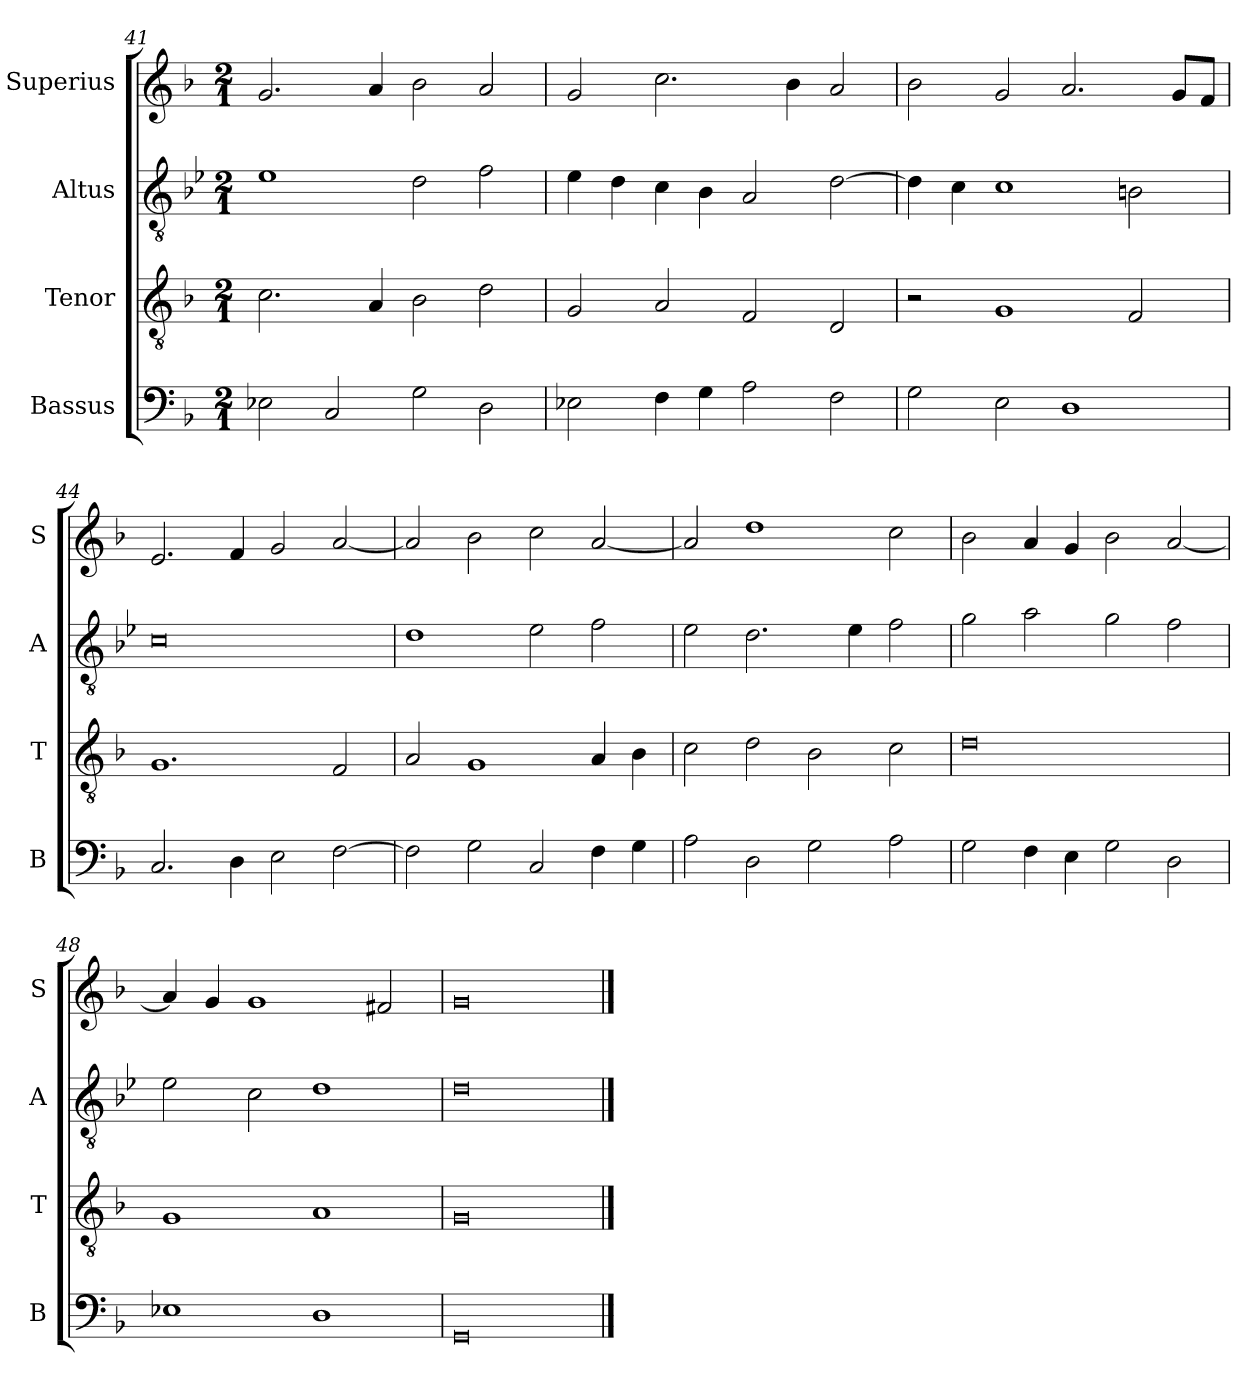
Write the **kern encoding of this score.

**kern	**kern	**kern	**kern
*part4	*part3	*part2	*part1
*staff4	*staff3	*staff2	*staff1
*I"Bassus	*I"Tenor	*I"Altus	*I"Superius
*I'B	*I'T	*I'A	*I'S
*clefF4	*clefGv2	*clefGv2	*clefG2
*k[b-]	*k[b-]	*k[b-e-]	*k[b-]
*M2/1	*M2/1	*M2/1	*M2/1
=41	=41	=41	=41
2E-X	2.c	1e-	2.g
2C	.	.	.
.	4A	.	4a
2G	2B-	2d	2b-
2D	2d	2f	2a
=42	=42	=42	=42
2E-X	2G	4e-	2g
.	.	4d	.
4F	2A	4c	2.cc
4G	.	4B-	.
2A	2F	2A	.
.	.	.	4b-
2F	2D	[2d	2a
=43	=43	=43	=43
2G	2r	4d]	2b-
.	.	4c	.
2E	1G	1c	2g
1D	.	.	2.a
.	2F	2Bn	.
.	.	.	8gL
.	.	.	8fJ
=44	=44	=44	=44
2.C	1.G	0c	2.e
4D	.	.	4f
2E	.	.	2g
[2F	2F	.	[2a
=45	=45	=45	=45
2F]	2A	1d	2a]
2G	1G	.	2b-
2C	.	2e-	2cc
4F	4A	2f	[2a
4G	4B-	.	.
=46	=46	=46	=46
2A	2c	2e-	2a]
2D	2d	2.d	1dd
2G	2B-	.	.
.	.	4e-	.
2A	2c	2f	2cc
=47	=47	=47	=47
2G	0d	2g	2b-
4F	.	2a	4a
4E	.	.	4g
2G	.	2g	2b-
2D	.	2f	[2a
=48	=48	=48	=48
1E-X	1G	2e-	4a]
.	.	.	4g
.	.	2c	1g
1D	1A	1d	.
.	.	.	2f#X
=49	=49	=49	=49
0GG	0G	0d	0g
==	==	==	==
*-	*-	*-	*-
